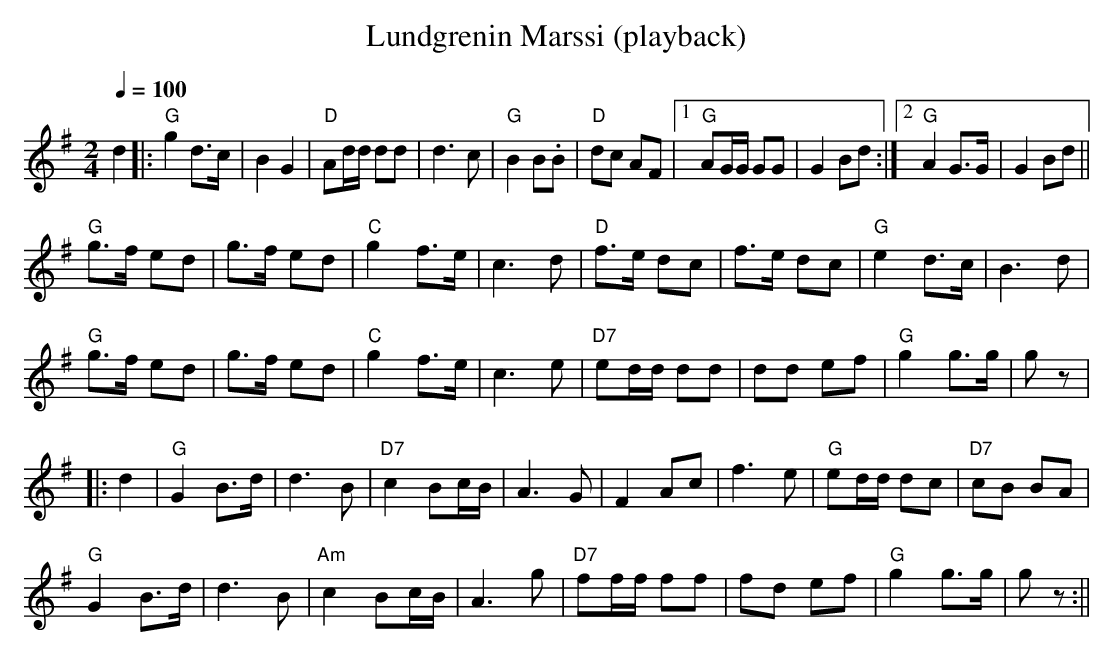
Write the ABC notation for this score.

X:1
T:Lundgrenin Marssi (playback)
M:2/4
L:1/8
Q:1/4=100
K:G
d2 |: "G" g2 d>c | B2 G2 | "D" Ad/2d/2 dd | d3 c |
"G" B2 B.B | "D" dc AF |[1 "G" AG/2G/2 GG | G2 Bd :|[2 "G" A2 G>G | G2 Bd || !
"G" g>f ed | g>f ed | "C" g2 f>e | c3 d |
"D" f>e dc | f>e dc | "G" e2 d>c | B3 d | !
"G" g>f ed | g>f ed | "C" g2 f>e | c3 e |
"D7" ed/2d/2 dd | dd ef | "G" g2 g>g | g z | !
|: d2 | "G" G2 B>d | d3 B | "D7" c2 Bc/2B/2 | A3 G |
F2 Ac | f3 e | "G" ed/2d/2 dc | "D7" cB BA | !
"G" G2 B>d | d3 B | "Am" c2 Bc/2B/2 | A3 g |
"D7" ff/2f/2 ff | fd ef | "G" g2 g>g | g z :||
